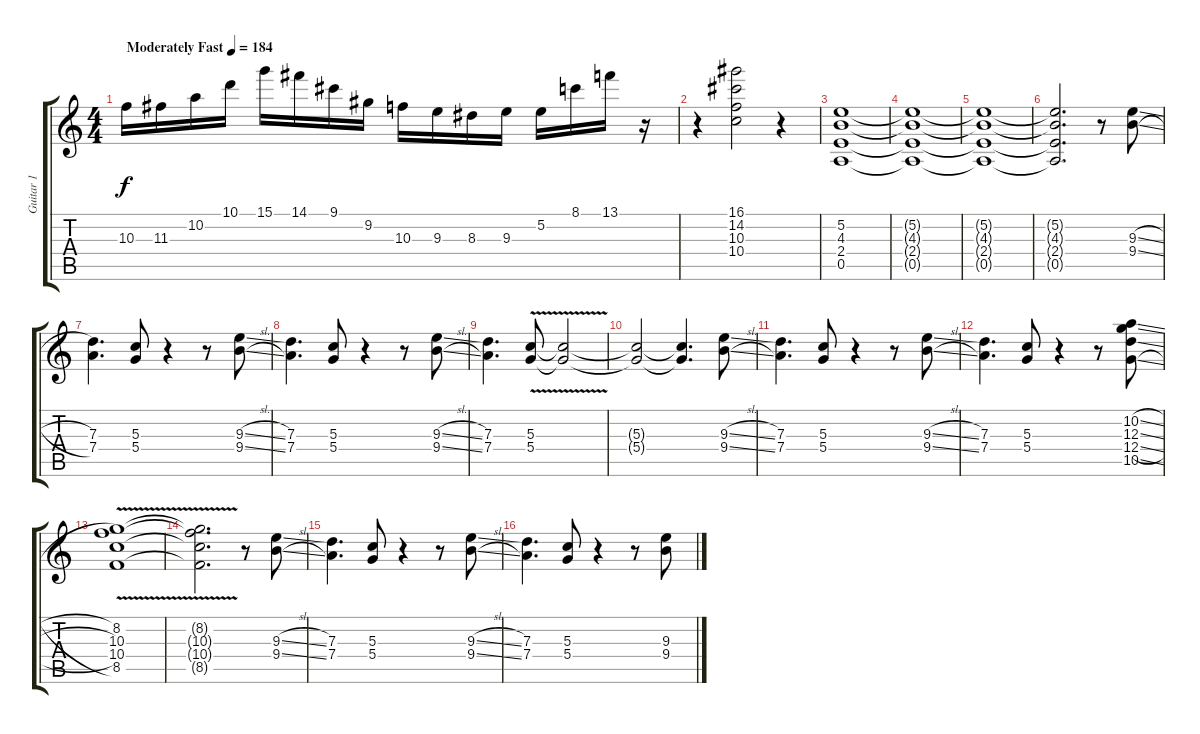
\track ("Guitar 1" "Guitar 1") {instrument overdrivenguitar}
\staff {score tabs}
\tuning (E4 B3 G3 D3 A2 E2) {hide}
\ts (4 4)
\tempo (184 "Moderately Fast")
\clef g2
\ks c
10.3.16{dy f instrument overdrivenguitar} 11.3.16 10.2.16 10.1.16 15.1.16 14.1.16 9.1.16 9.2.16 10.3.16 9.3.16 8.3.16 9.3.16 5.2.16 8.1.16 13.1.16 r.16 |
r.4 (16.1 14.2 10.3 10.4).2 r.4 |
(5.2 4.3 2.4 0.5).1 |
(5.2{t} 4.3{t} 2.4{t} 0.5{t}).1 |
(5.2{t} 4.3{t} 2.4{t} 0.5{t}).1 |
(5.2{t} 4.3{t} 2.4{t} 0.5{t}).2{d} r.8 (9.3{sl} 9.4{sl}).8 |
(7.3 7.4).4{d} (5.3 5.4).8 r.4 r.8 (9.3{sl} 9.4{sl}).8 |
(7.3 7.4).4{d} (5.3 5.4).8 r.4 r.8 (9.3{sl} 9.4{sl}).8 |
(7.3 7.4).4{d} (5.3 5.4{v}).8 (5.3{t} 5.4{t}).2 |
(5.3{t} 5.4{t}).2 (5.3{t} 5.4{t}).4{d} (9.3{sl} 9.4{sl}).8 |
(7.3 7.4).4{d} (5.3 5.4).8 r.4 r.8 (9.3{sl} 9.4{sl}).8 |
(7.3 7.4).4{d} (5.3 5.4).8 r.4 r.8 (10.2{sl} 12.3{sl} 12.4{sl} 10.5{sl}).8 |
(8.2{v} 10.3{v} 10.4{v} 8.5{v}).1 |
(8.2{t} 10.3{t} 10.4{t} 8.5{t}).2{d} r.8 (9.3{sl} 9.4{sl}).8 |
(7.3 7.4).4{d} (5.3 5.4).8 r.4 r.8 (9.3{sl} 9.4{sl}).8 |
(7.3 7.4).4{d} (5.3 5.4).8 r.4 r.8 (9.3{sl} 9.4{sl}).8
